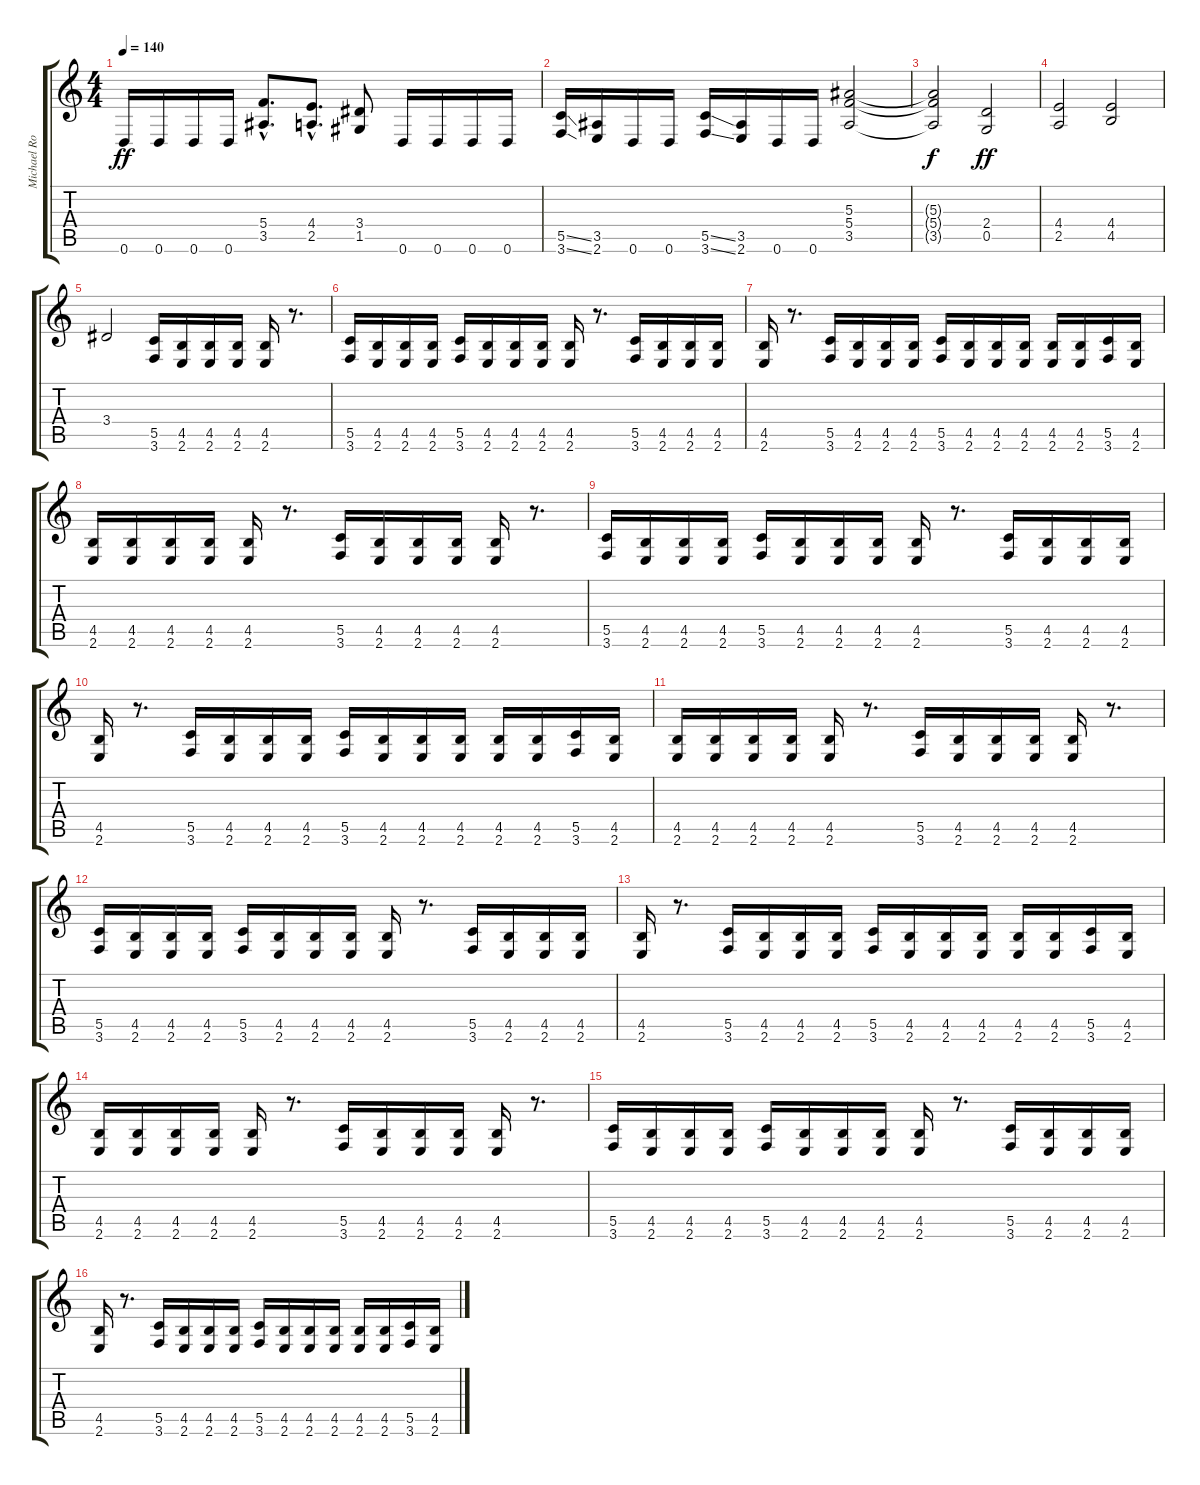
\track ("Michael Romeo" "Michael Ro") {instrument distortionguitar}
\staff {score tabs}
\tuning (D4 A3 F3 C3 G2 D2) {hide}
\ts (4 4)
\tempo 140
\clef g2
\ks c
0.6.16{dy ff} 0.6.16 0.6.16 0.6.16 (5.4{hac} 3.5{hac}).8{d} (4.4{hac} 2.5{hac}).8{d} (3.4 1.5).8 0.6.16 0.6.16 0.6.16 0.6.16 |
(5.5{ss} 3.6{ss}).16 (3.5 2.6).16 0.6.16 0.6.16 (5.5{ss} 3.6{ss}).16 (3.5 2.6).16 0.6.16 0.6.16 (5.3 5.4 3.5).2 |
(5.3{t} 5.4{t} 3.5{t}).2{dy f} (2.4 0.5).2{dy ff} |
(4.4 2.5).2 (4.4 4.5).2 |
3.4.2 (5.5 3.6).16 (4.5 2.6).16 (4.5 2.6).16 (4.5 2.6).16 (4.5 2.6).16 r.8{d} |
(5.5 3.6).16 (4.5 2.6).16 (4.5 2.6).16 (4.5 2.6).16 (5.5 3.6).16 (4.5 2.6).16 (4.5 2.6).16 (4.5 2.6).16 (4.5 2.6).16 r.8{d} (5.5 3.6).16 (4.5 2.6).16 (4.5 2.6).16 (4.5 2.6).16 |
(4.5 2.6).16 r.8{d} (5.5 3.6).16 (4.5 2.6).16 (4.5 2.6).16 (4.5 2.6).16 (5.5 3.6).16 (4.5 2.6).16 (4.5 2.6).16 (4.5 2.6).16 (4.5 2.6).16 (4.5 2.6).16 (5.5 3.6).16 (4.5 2.6).16 |
(4.5 2.6).16 (4.5 2.6).16 (4.5 2.6).16 (4.5 2.6).16 (4.5 2.6).16 r.8{d} (5.5 3.6).16 (4.5 2.6).16 (4.5 2.6).16 (4.5 2.6).16 (4.5 2.6).16 r.8{d} |
(5.5 3.6).16 (4.5 2.6).16 (4.5 2.6).16 (4.5 2.6).16 (5.5 3.6).16 (4.5 2.6).16 (4.5 2.6).16 (4.5 2.6).16 (4.5 2.6).16 r.8{d} (5.5 3.6).16 (4.5 2.6).16 (4.5 2.6).16 (4.5 2.6).16 |
(4.5 2.6).16 r.8{d} (5.5 3.6).16 (4.5 2.6).16 (4.5 2.6).16 (4.5 2.6).16 (5.5 3.6).16 (4.5 2.6).16 (4.5 2.6).16 (4.5 2.6).16 (4.5 2.6).16 (4.5 2.6).16 (5.5 3.6).16 (4.5 2.6).16 |
(4.5 2.6).16 (4.5 2.6).16 (4.5 2.6).16 (4.5 2.6).16 (4.5 2.6).16 r.8{d} (5.5 3.6).16 (4.5 2.6).16 (4.5 2.6).16 (4.5 2.6).16 (4.5 2.6).16 r.8{d} |
(5.5 3.6).16 (4.5 2.6).16 (4.5 2.6).16 (4.5 2.6).16 (5.5 3.6).16 (4.5 2.6).16 (4.5 2.6).16 (4.5 2.6).16 (4.5 2.6).16 r.8{d} (5.5 3.6).16 (4.5 2.6).16 (4.5 2.6).16 (4.5 2.6).16 |
(4.5 2.6).16 r.8{d} (5.5 3.6).16 (4.5 2.6).16 (4.5 2.6).16 (4.5 2.6).16 (5.5 3.6).16 (4.5 2.6).16 (4.5 2.6).16 (4.5 2.6).16 (4.5 2.6).16 (4.5 2.6).16 (5.5 3.6).16 (4.5 2.6).16 |
(4.5 2.6).16 (4.5 2.6).16 (4.5 2.6).16 (4.5 2.6).16 (4.5 2.6).16 r.8{d} (5.5 3.6).16 (4.5 2.6).16 (4.5 2.6).16 (4.5 2.6).16 (4.5 2.6).16 r.8{d} |
(5.5 3.6).16 (4.5 2.6).16 (4.5 2.6).16 (4.5 2.6).16 (5.5 3.6).16 (4.5 2.6).16 (4.5 2.6).16 (4.5 2.6).16 (4.5 2.6).16 r.8{d} (5.5 3.6).16 (4.5 2.6).16 (4.5 2.6).16 (4.5 2.6).16 |
(4.5 2.6).16 r.8{d} (5.5 3.6).16 (4.5 2.6).16 (4.5 2.6).16 (4.5 2.6).16 (5.5 3.6).16 (4.5 2.6).16 (4.5 2.6).16 (4.5 2.6).16 (4.5 2.6).16 (4.5 2.6).16 (5.5 3.6).16 (4.5 2.6).16
